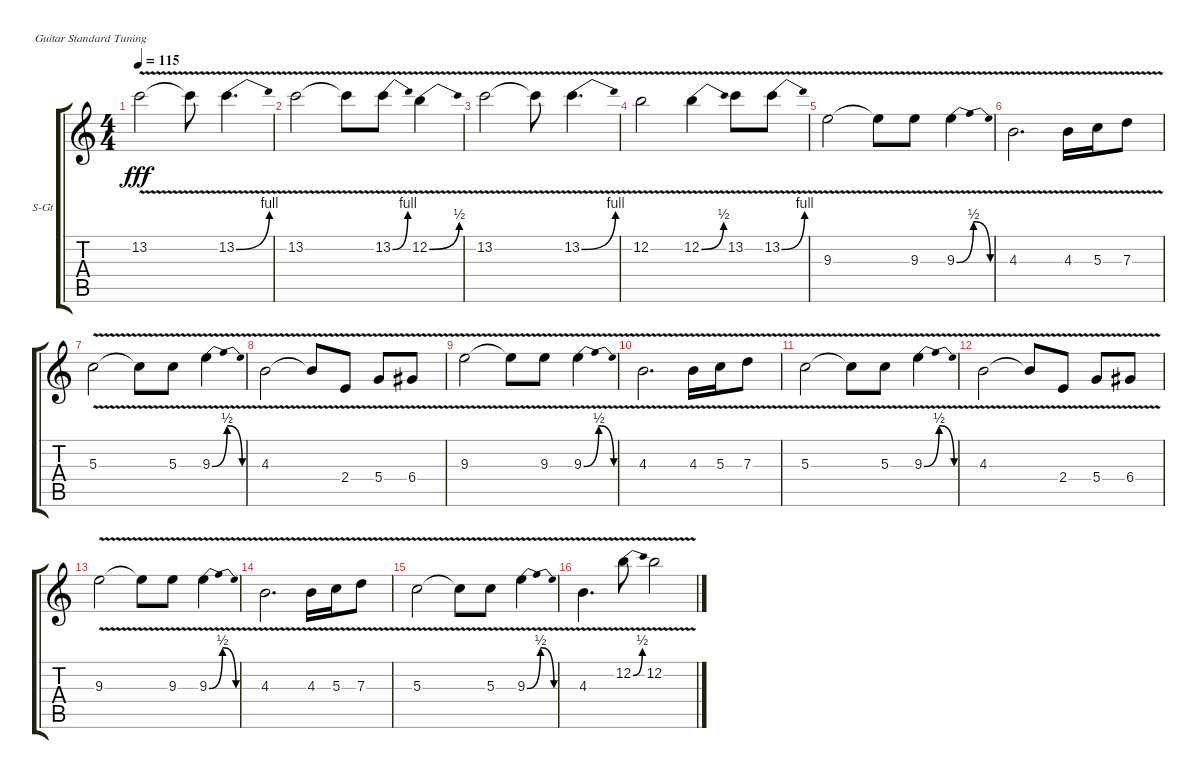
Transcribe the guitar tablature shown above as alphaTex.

\defaultSystemsLayout 4
\bracketExtendMode groupsimilarinstruments
\firstSystemTrackNameOrientation horizontal
\otherSystemsTrackNameOrientation horizontal
\track ("Lead" "S-Gt") {instrument acousticguitarsteel}
\staff {score tabs}
\tuning (E4 B3 G3 D3 A2 E2)
\ts (4 4)
\tempo 115
\clef g2
\ks c
13.2{v}.2{dy fff} 13.2{v t}.8 13.2{be (bend 0 0 15 4) v}.4{d} |
13.2{v}.2 13.2{v t}.8 13.2{be (bend 0 0 15 4) v}.8 12.2{be (bend 33.6 0 59.4 2) v}.4 |
13.2{v}.2 13.2{v t}.8 13.2{be (bend 0 0 15 4) v}.4{d} |
12.2{v}.2 12.2{be (bend 0 0 34.199999999999996 2) v}.4 13.2{v}.8 13.2{be (bend 38.4 0 59.4 4) v}.8 |
9.3{v}.2 9.3{v t}.8 9.3{v}.8 9.3{be (bendrelease 0 0 17.4 2 33.6 2 43.199999999999996 0) v}.4 |
4.3{v}.2{d} 4.3{v}.16 5.3{v}.16 7.3{v}.8 |
5.3{v}.2 5.3{v t}.8 5.3{v}.8 9.3{be (bendrelease 0 0 17.4 2 33.6 2 43.199999999999996 0) v}.4 |
4.3{v}.2 4.3{v t}.8 2.4{v}.8 5.4{v}.8 6.4{v}.8 |
9.3{v}.2 9.3{v t}.8 9.3{v}.8 9.3{be (bendrelease 0 0 17.4 2 33.6 2 43.199999999999996 0) v}.4 |
4.3{v}.2{d} 4.3{v}.16 5.3{v}.16 7.3{v}.8 |
5.3{v}.2 5.3{v t}.8 5.3{v}.8 9.3{be (bendrelease 0 0 17.4 2 33.6 2 43.199999999999996 0) v}.4 |
4.3{v}.2 4.3{v t}.8 2.4{v}.8 5.4{v}.8 6.4{v}.8 |
9.3{v}.2 9.3{v t}.8 9.3{v}.8 9.3{be (bendrelease 0 0 17.4 2 33.6 2 43.199999999999996 0) v}.4 |
4.3{v}.2{d} 4.3{v}.16 5.3{v}.16 7.3{v}.8 |
5.3{v}.2 5.3{v t}.8 5.3{v}.8 9.3{be (bendrelease 0 0 17.4 2 33.6 2 43.199999999999996 0) v}.4 |
4.3{v}.4{d} 12.2{be (bend 0 0 47.4 2) v}.8 12.2{v}.2
